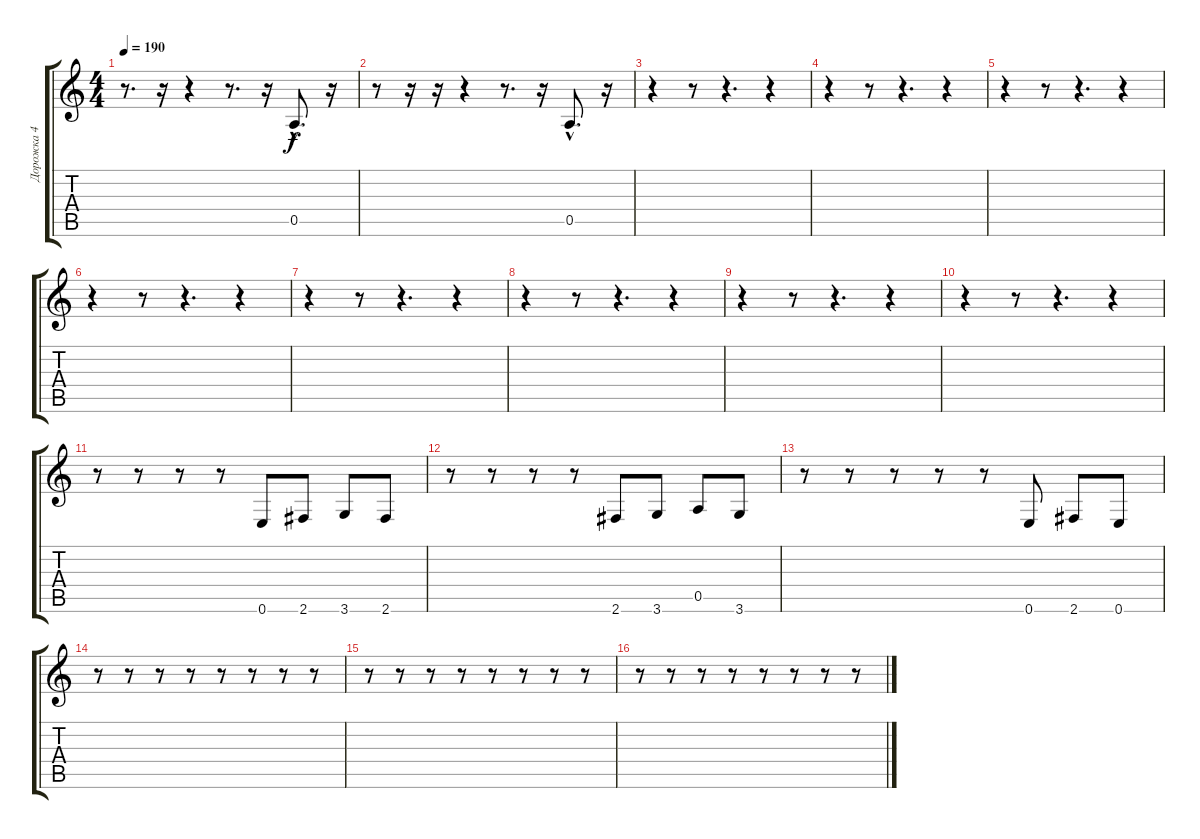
\track ("Дорожка 4" "Дорожка 4") {instrument electricbasspick}
\staff {score tabs}
\tuning (E4 B3 G3 D3 A2 E2) {hide}
\ts (4 4)
\tempo 190
\clef g2
\ks c
r.8{d dy f} r.16 r.4 r.8{d} r.16 0.5{hac}.8{d} r.16 |
r.8 r.16 r.16 r.4 r.8{d} r.16 0.5{hac}.8{d} r.16 |
r.4 r.8 r.4{d} r.4 |
r.4 r.8 r.4{d} r.4 |
r.4 r.8 r.4{d} r.4 |
r.4 r.8 r.4{d} r.4 |
r.4 r.8 r.4{d} r.4 |
r.4 r.8 r.4{d} r.4 |
r.4 r.8 r.4{d} r.4 |
r.4 r.8 r.4{d} r.4 |
r.8 r.8 r.8 r.8 0.6.8 2.6.8 3.6.8 2.6.8 |
r.8 r.8 r.8 r.8 2.6.8 3.6.8 0.5.8 3.6.8 |
r.8 r.8 r.8 r.8 r.8 0.6.8 2.6.8 0.6.8 |
r.8 r.8 r.8 r.8 r.8 r.8 r.8 r.8 |
r.8 r.8 r.8 r.8 r.8 r.8 r.8 r.8 |
r.8 r.8 r.8 r.8 r.8 r.8 r.8 r.8
